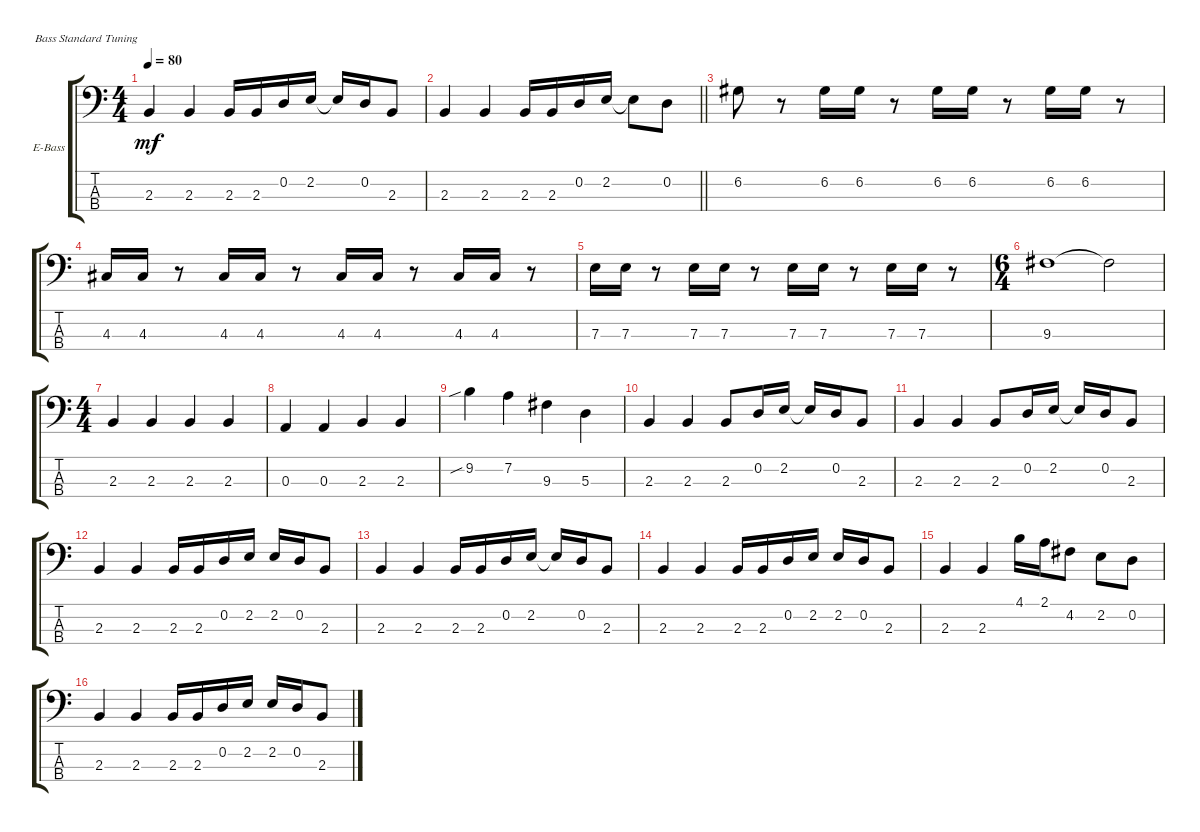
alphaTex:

\defaultSystemsLayout 4
\bracketExtendMode groupsimilarinstruments
\firstSystemTrackNameOrientation horizontal
\otherSystemsTrackNameOrientation horizontal
\track ("Electric Bass" "E-Bass") {instrument electricbassfinger}
\staff {score tabs}
\tuning (G2 D2 A1 E1)
\ts (4 4)
\tempo 80
\clef f4
\ks c
2.3.4{dy mf} 2.3.4 2.3.16 2.3.16 0.2.16 2.2.16 2.2{t}.16 0.2.16 2.3.8 |
\barLineRight lightlight
2.3.4 2.3.4 2.3.16 2.3.16 0.2.16 2.2.16 2.2{t}.8 0.2.8 |
6.2.8 r.8 6.2.16 6.2.16 r.8 6.2.16 6.2.16 r.8 6.2.16 6.2.16 r.8 |
4.3.16 4.3.16 r.8 4.3.16 4.3.16 r.8 4.3.16 4.3.16 r.8 4.3.16 4.3.16 r.8 |
7.3.16 7.3.16 r.8 7.3.16 7.3.16 r.8 7.3.16 7.3.16 r.8 7.3.16 7.3.16 r.8 |
\ts (6 4)
9.3.1 9.3{t}.2 |
\ts (4 4)
2.3.4 2.3.4 2.3.4 2.3.4 |
0.3.4 0.3.4 2.3.4 2.3.4 |
9.2{sib}.4 7.2.4 9.3.4 5.3.4 |
2.3.4 2.3.4 2.3.8 0.2.16 2.2.16 2.2{t}.16 0.2.16 2.3.8 |
2.3.4 2.3.4 2.3.8 0.2.16 2.2.16 2.2{t}.16 0.2.16 2.3.8 |
2.3.4 2.3.4 2.3.16 2.3.16 0.2.16 2.2.16 2.2.16 0.2.16 2.3.8 |
2.3.4 2.3.4 2.3.16 2.3.16 0.2.16 2.2.16 2.2{t}.16 0.2.16 2.3.8 |
2.3.4 2.3.4 2.3.16 2.3.16 0.2.16 2.2.16 2.2.16 0.2.16 2.3.8 |
2.3.4 2.3.4 4.1.16 2.1.16 4.2.8 2.2.8 0.2.8 |
2.3.4 2.3.4 2.3.16 2.3.16 0.2.16 2.2.16 2.2.16 0.2.16 2.3.8
